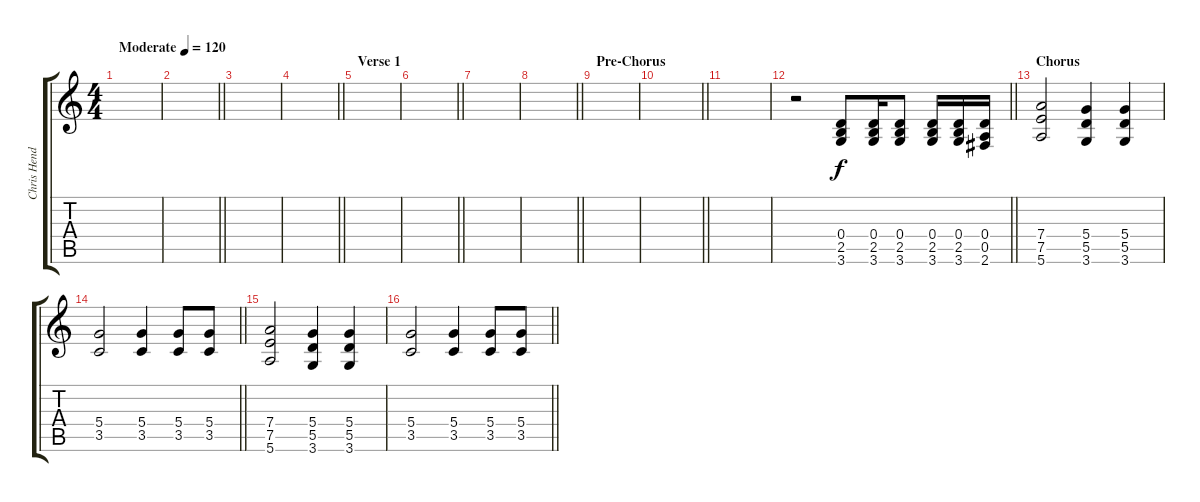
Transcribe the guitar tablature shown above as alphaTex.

\track ("Chris Henderson(guitar 2)" "Chris Hend") {instrument overdrivenguitar}
\staff {score tabs}
\tuning (E4 B3 G3 D3 A2 E2) {hide}
\ts (4 4)
\tempo (120 "Moderate")
\tempo 73
\tempo (120 "Moderate")
\clef g2
\ks c
|
\barLineRight lightlight
|
\section ("" "")
|
\barLineRight lightlight
|
\section ("" "Verse 1")
|
\barLineRight lightlight
|
|
\barLineRight lightlight
|
\section ("" "Pre-Chorus")
|
\barLineRight lightlight
|
|
\barLineRight lightlight
r.2 (0.4 2.5 3.6).8 (0.4 2.5 3.6).16 (0.4 2.5 3.6).8 (0.4 2.5 3.6).16 (0.4 2.5 3.6).16 (0.4 0.5 2.6).16 |
\section ("" "Chorus")
(7.4 7.5 5.6).2 (5.4 5.5 3.6).4 (5.4 5.5 3.6).4 |
\barLineRight lightlight
(5.4 3.5).2 (5.4 3.5).4 (5.4 3.5).8 (5.4 3.5).8 |
(7.4 7.5 5.6).2 (5.4 5.5 3.6).4 (5.4 5.5 3.6).4 |
\barLineRight lightlight
(5.4 3.5).2 (5.4 3.5).4 (5.4 3.5).8 (5.4 3.5).8
